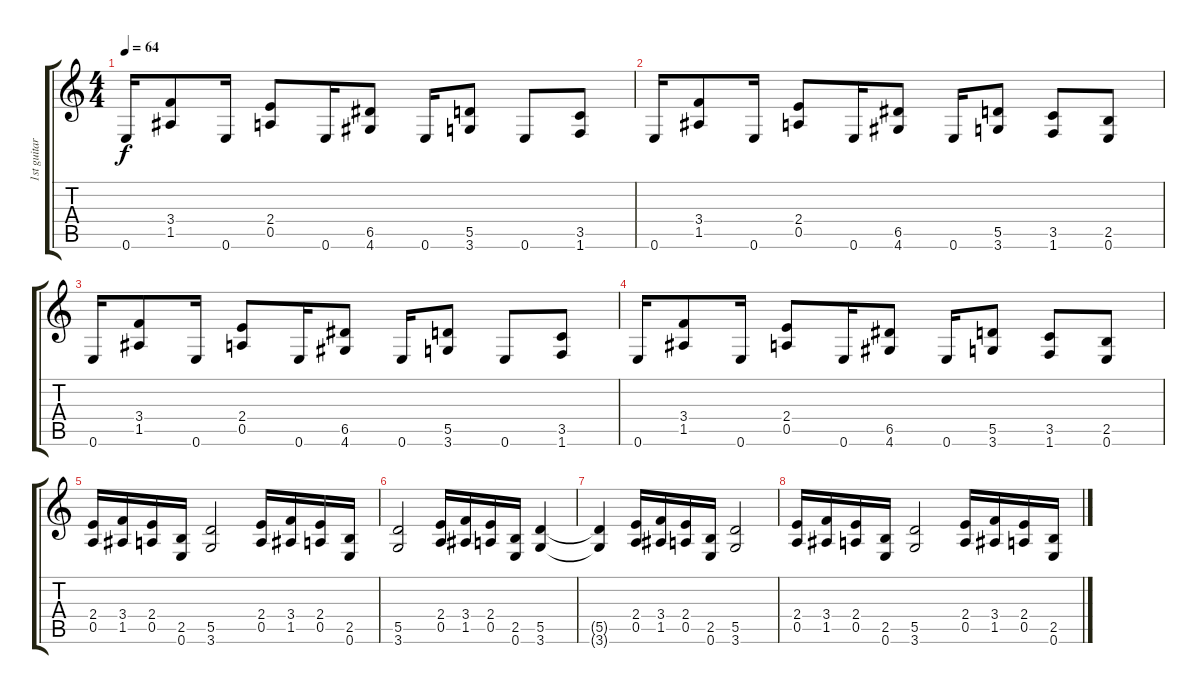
\track ("1st guitar" "1st guitar") {instrument distortionguitar}
\staff {score tabs}
\tuning (E4 B3 G3 D3 A2 E2) {hide}
\ts (4 4)
\tempo 64
\clef g2
\ks c
0.6.16{dy f} (3.4 1.5).8 0.6.16 (2.4 0.5).8 0.6.16 (6.5 4.6).8 0.6.16 (5.5 3.6).8 0.6.8 (3.5 1.6).8 |
0.6.16 (3.4 1.5).8 0.6.16 (2.4 0.5).8 0.6.16 (6.5 4.6).8 0.6.16 (5.5 3.6).8 (3.5 1.6).8 (2.5 0.6).8 |
0.6.16 (3.4 1.5).8 0.6.16 (2.4 0.5).8 0.6.16 (6.5 4.6).8 0.6.16 (5.5 3.6).8 0.6.8 (3.5 1.6).8 |
0.6.16 (3.4 1.5).8 0.6.16 (2.4 0.5).8 0.6.16 (6.5 4.6).8 0.6.16 (5.5 3.6).8 (3.5 1.6).8 (2.5 0.6).8 |
(2.4 0.5).16 (3.4 1.5).16 (2.4 0.5).16 (2.5 0.6).16 (5.5 3.6).2 (2.4 0.5).16 (3.4 1.5).16 (2.4 0.5).16 (2.5 0.6).16 |
(5.5 3.6).2 (2.4 0.5).16 (3.4 1.5).16 (2.4 0.5).16 (2.5 0.6).16 (5.5 3.6).4 |
(5.5{t} 3.6{t}).4 (2.4 0.5).16 (3.4 1.5).16 (2.4 0.5).16 (2.5 0.6).16 (5.5 3.6).2 |
(2.4 0.5).16 (3.4 1.5).16 (2.4 0.5).16 (2.5 0.6).16 (5.5 3.6).2 (2.4 0.5).16 (3.4 1.5).16 (2.4 0.5).16 (2.5 0.6).16
